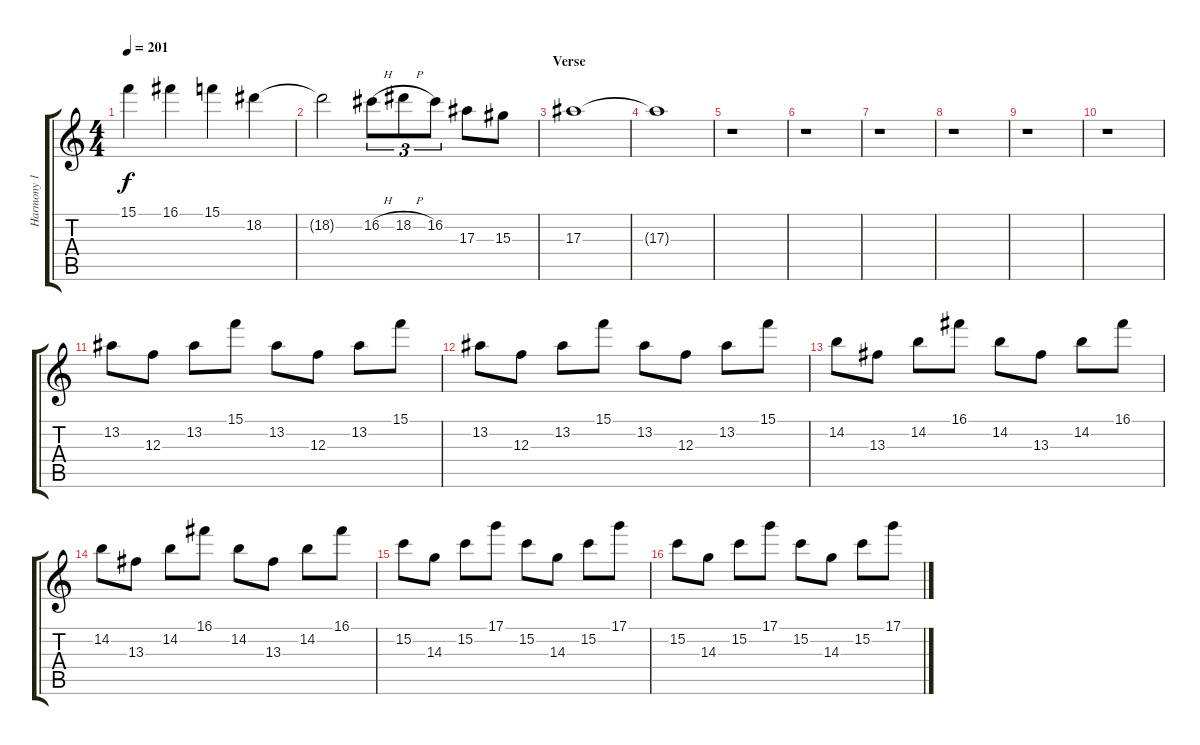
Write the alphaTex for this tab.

\track ("Harmony 1" "Harmony 1") {instrument overdrivenguitar}
\staff {score tabs}
\tuning (D4 A3 F3 C3 G2 C2) {hide}
\ts (4 4)
\tempo 201
\clef g2
\ks aminor
15.1{t}.4{dy f} 16.1.4 15.1.4 18.2.4 |
18.2{t}.2 16.2{h}.8{tu (3 2)} 18.2{h}.8{tu (3 2)} 16.2.8{tu (3 2)} 17.3.8 15.3.8 |
\section ("" "Verse")
17.3.1 |
17.3{t}.1 |
r.1 |
r.1 |
r.1 |
r.1 |
r.1 |
r.1 |
13.2.8 12.3.8 13.2.8 15.1.8 13.2.8 12.3.8 13.2.8 15.1.8 |
13.2.8 12.3.8 13.2.8 15.1.8 13.2.8 12.3.8 13.2.8 15.1.8 |
14.2.8 13.3.8 14.2.8 16.1.8 14.2.8 13.3.8 14.2.8 16.1.8 |
14.2.8 13.3.8 14.2.8 16.1.8 14.2.8 13.3.8 14.2.8 16.1.8 |
15.2.8 14.3.8 15.2.8 17.1.8 15.2.8 14.3.8 15.2.8 17.1.8 |
15.2.8 14.3.8 15.2.8 17.1.8 15.2.8 14.3.8 15.2.8 17.1.8
